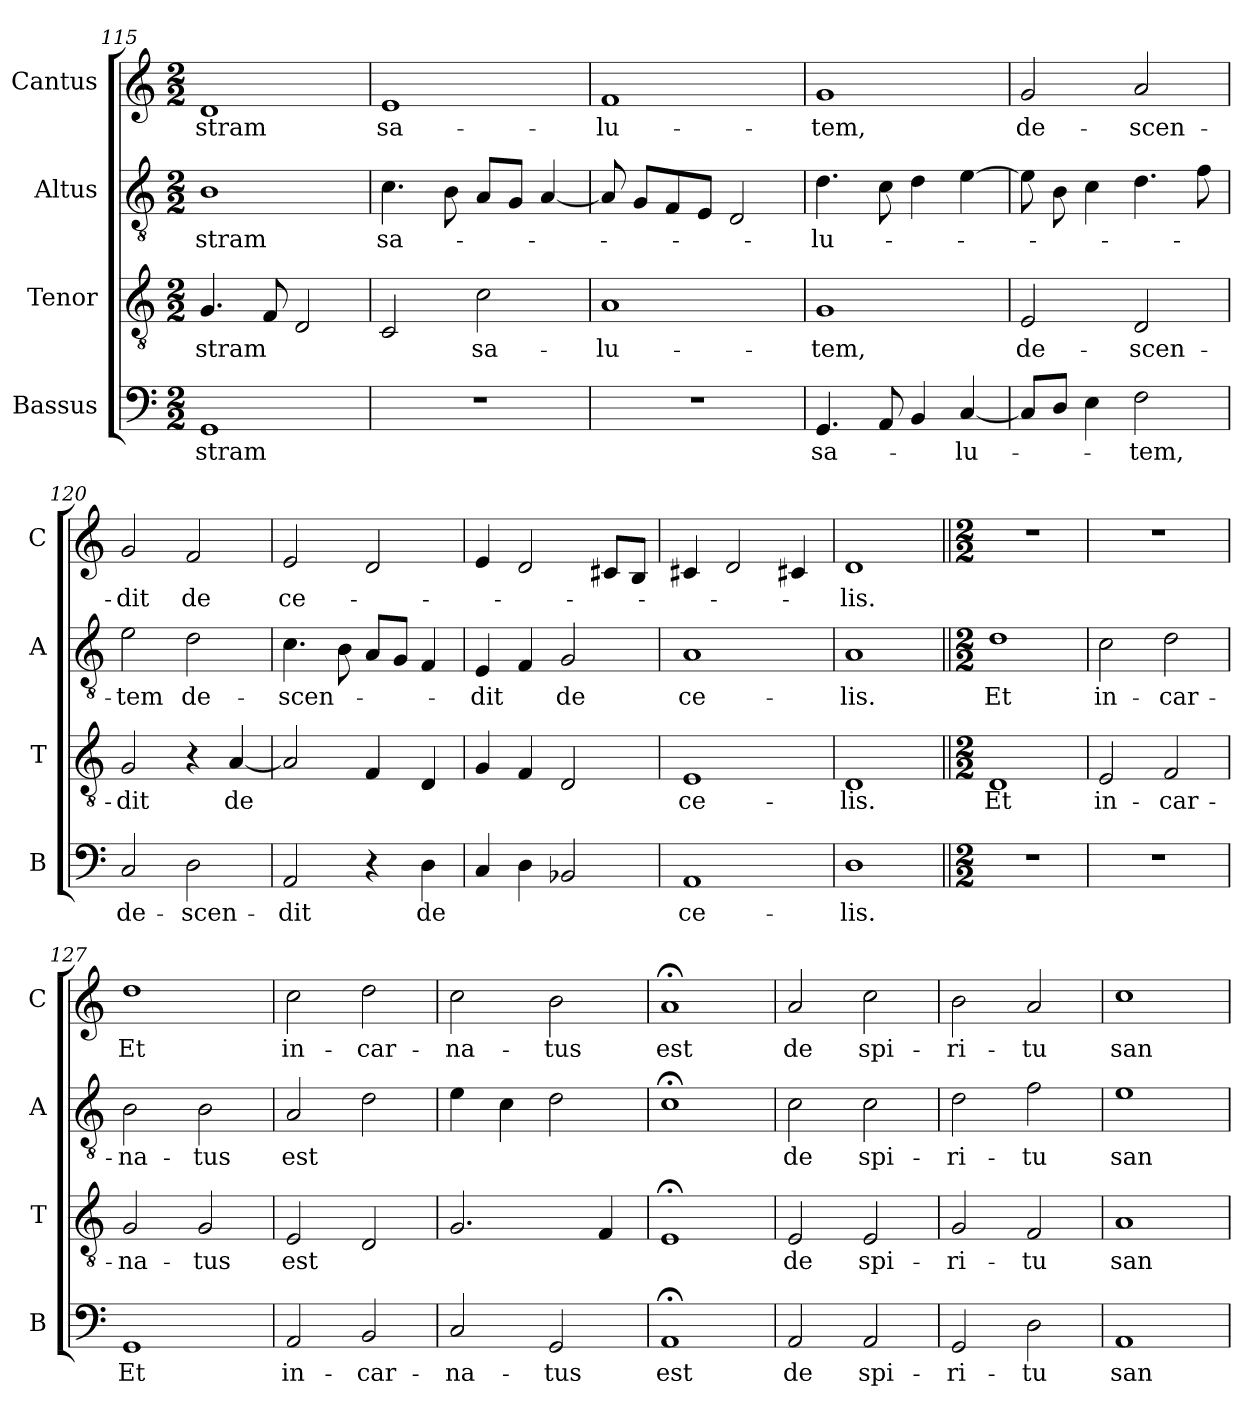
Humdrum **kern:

**kern	**text	**kern	**text	**kern	**text	**kern	**text
*part4	*part4	*part3	*part3	*part2	*part2	*part1	*part1
*staff4	*staff4	*staff3	*staff3	*staff2	*staff2	*staff1	*staff1
*I"Bassus	*	*I"Tenor	*	*I"Altus	*	*I"Cantus	*
*I'B	*	*I'T	*	*I'A	*	*I'C	*
*clefF4	*	*clefGv2	*	*clefGv2	*	*clefG2	*
*k[]	*	*k[]	*	*k[]	*	*k[]	*
*M2/2	*	*M2/2	*	*M2/2	*	*M2/2	*
=115	=115	=115	=115	=115	=115	=115	=115
!	!	!	!LO:LY:i	!	!	!	!
1GG	-stram	4.G	-stram	1B	-stram	1d	-stram
.	.	8F	.	.	.	.	.
.	.	2D	.	.	.	.	.
=116	=116	=116	=116	=116	=116	=116	=116
!	!	!	!	!	!LO:LY:i	!	!
1r	.	2C	.	4.c	sa-	1e	sa-
.	.	.	.	8B	.	.	.
!	!	!	!LO:LY:i	!	!	!	!
.	.	2c	sa-	8AL	.	.	.
.	.	.	.	8GJ	.	.	.
.	.	.	.	[4A	.	.	.
=117	=117	=117	=117	=117	=117	=117	=117
!	!	!	!LO:LY:i	!	!	!	!
1r	.	1A	-lu-	8A]	.	1f	-lu-
.	.	.	.	8GL	.	.	.
.	.	.	.	8F	.	.	.
.	.	.	.	8EJ	.	.	.
.	.	.	.	2D	.	.	.
=118	=118	=118	=118	=118	=118	=118	=118
!	!LO:LY:i	!	!LO:LY:i	!	!LO:LY:i	!	!
4.GG	sa-	1G	-tem,	4.d	-lu-	1g	-tem,
8AA	.	.	.	8c	.	.	.
4BB	.	.	.	4d	.	.	.
!	!LO:LY:i	!	!	!	!	!	!
[4C	-lu-	.	.	[4e	.	.	.
=119	=119	=119	=119	=119	=119	=119	=119
8C/L]	.	2E	de-	8e]	.	2g	de-
8D/J	.	.	.	8B	.	.	.
4E	.	.	.	4c	.	.	.
!	!LO:LY:i	!	!	!	!	!	!
2F	-tem,	2D	-scen-	4.d	.	2a	-scen-
.	.	.	.	8f	.	.	.
=120	=120	=120	=120	=120	=120	=120	=120
!	!LO:LY:i	!	!	!	!LO:LY:i	!	!
2C	de-	2G	-dit	2e	-tem	2g	-dit
!	!LO:LY:i	!	!	!	!LO:LY:i	!	!
2D	-scen-	4r	.	2d	de-	2f	de
!	!	!	!LO:LY:i	!	!	!	!
.	.	[4A	de	.	.	.	.
=121	=121	=121	=121	=121	=121	=121	=121
!	!LO:LY:i	!	!	!	!LO:LY:i	!	!
2AA	-dit	2A]	.	4.c	-scen-	2e	ce-
.	.	.	.	8B	.	.	.
4r	.	4F	.	8AL	.	2d	.
.	.	.	.	8GJ	.	.	.
!	!LO:LY:i	!	!	!	!	!	!
4D	de	4D	.	4F	.	.	.
=122	=122	=122	=122	=122	=122	=122	=122
!	!	!	!	!	!LO:LY:i	!	!
4C	.	4G	.	4E	-dit	4e	.
4D	.	4F	.	4F	.	2d	.
!	!	!	!	!	!LO:LY:i	!	!
2BB-i	.	2D	.	2G	de	.	.
.	.	.	.	.	.	8c#XL	.
.	.	.	.	.	.	8BJ	.
=123	=123	=123	=123	=123	=123	=123	=123
!	!LO:LY:i	!	!LO:LY:i	!	!LO:LY:i	!	!
1AA	ce-	1E	ce-	1A	ce-	4c#X	.
.	.	.	.	.	.	2d	.
.	.	.	.	.	.	4c#X	.
=124	=124	=124	=124	=124	=124	=124	=124
!	!LO:LY:i	!	!LO:LY:i	!	!LO:LY:i	!	!
1D	-lis.	1D	-lis.	1A	-lis.	1d	-lis.
=125||	=125||	=125||	=125||	=125||	=125||	=125||	=125||
*M2/2	*	*M2/2	*	*M2/2	*	*M2/2	*
1r	.	1D	Et	1d	Et	1r	.
=126	=126	=126	=126	=126	=126	=126	=126
1r	.	2E	in-	2c	in-	1r	.
.	.	2F	-car-	2d	-car-	.	.
=127	=127	=127	=127	=127	=127	=127	=127
1GG	Et	2G	-na-	2B	-na-	1dd	Et
.	.	2G	-tus	2B	-tus	.	.
=128	=128	=128	=128	=128	=128	=128	=128
2AA	in-	2E	est	2A	est	2cc	in-
2BB	-car-	2D	.	2d	.	2dd	-car-
=129	=129	=129	=129	=129	=129	=129	=129
2C	-na-	2.G	.	4e	.	2cc	-na-
.	.	.	.	4c	.	.	.
2GG	-tus	.	.	2d	.	2b	-tus
.	.	4F	.	.	.	.	.
=130	=130	=130	=130	=130	=130	=130	=130
1AA;<	est	1E;<	.	1c;<	.	1a;<	est
=131	=131	=131	=131	=131	=131	=131	=131
2AA	de	2E	de	2c	de	2a	de
2AA	spi-	2E	spi-	2c	spi-	2cc	spi-
=132	=132	=132	=132	=132	=132	=132	=132
2GG	-ri-	2G	-ri-	2d	-ri-	2b	-ri-
2D	-tu	2F	-tu	2f	-tu	2a	-tu
=133	=133	=133	=133	=133	=133	=133	=133
!	!LO:LY:i	!	!	!	!LO:LY:i	!	!
1AA	san-	1A	san-	1e	san-	1cc	san-
=	=	=	=	=	=	=	=
*-	*-	*-	*-	*-	*-	*-	*-
